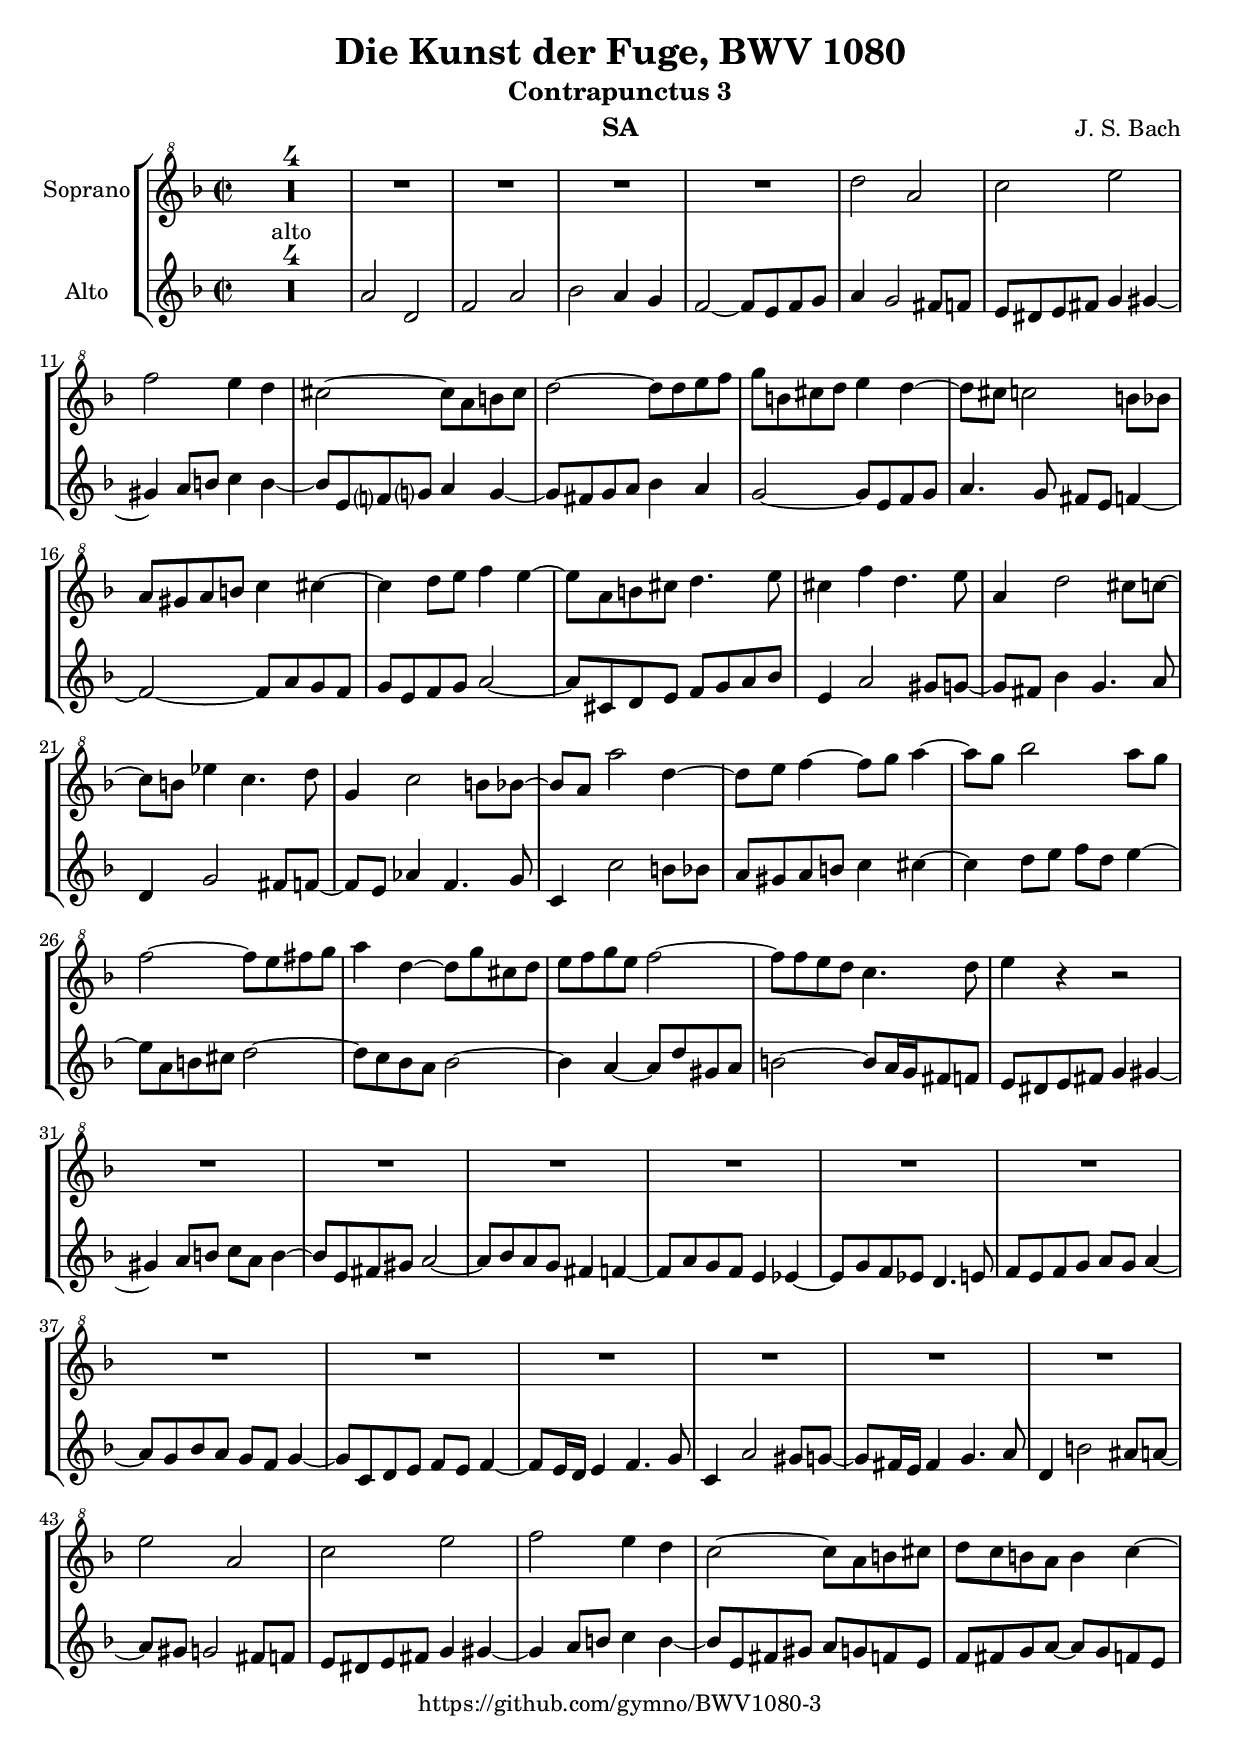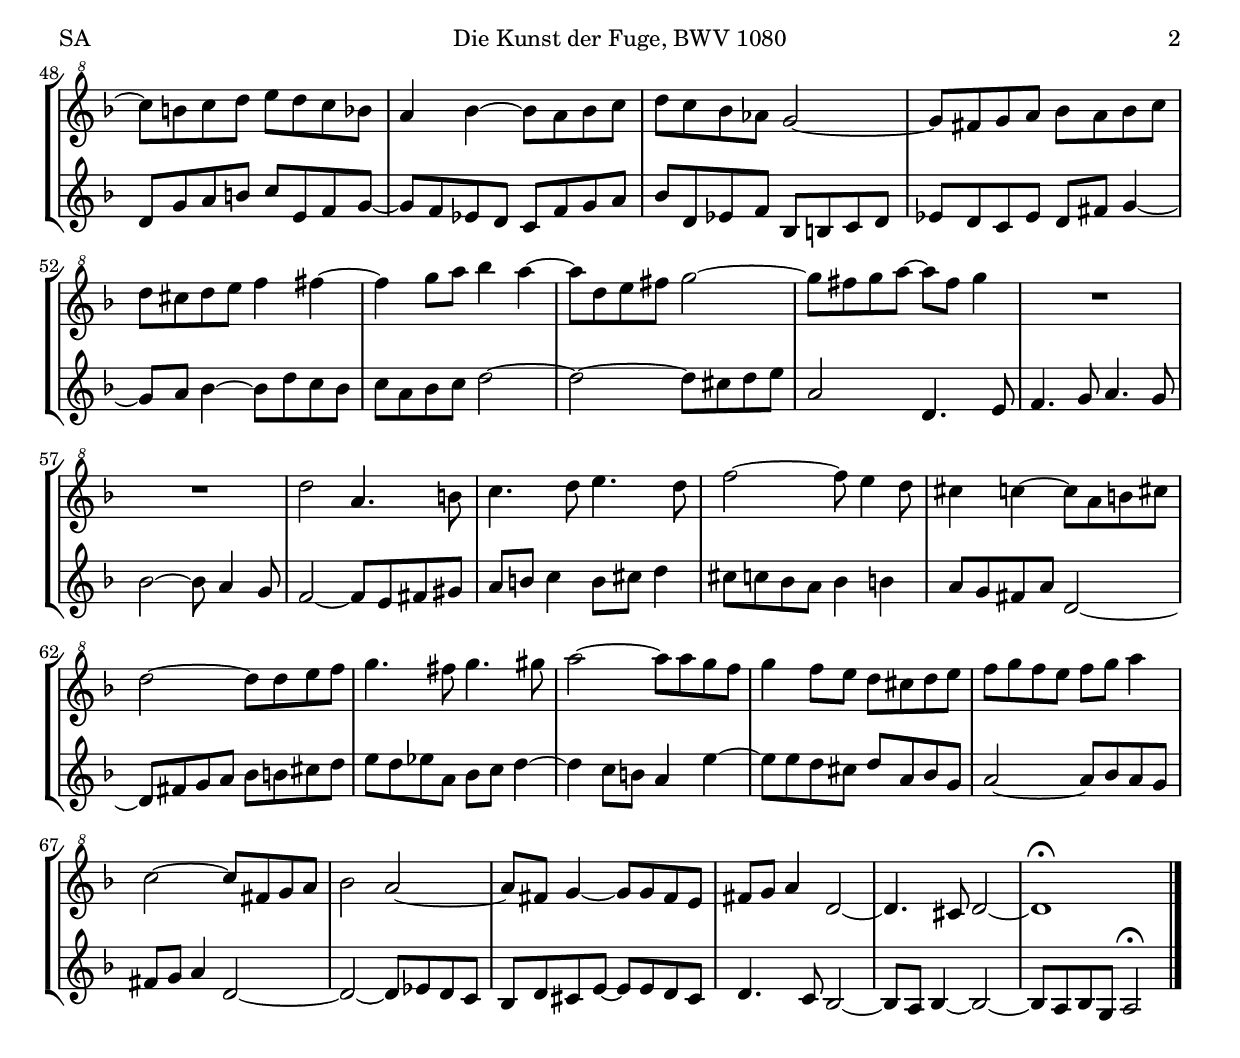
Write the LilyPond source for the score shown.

\version "2.20.0"

\version "2.21.2"

soprano=\new Voice \compressMMRests { \relative c'''{
  \set Staff.instrumentName=#"Soprano"
  \set Staff.midiInstrument = #"recorder"
  \time 2/2
  \key d \minor
  % https://lilypond.org/doc/v2.21/Documentation/notation/displaying-pitches
  \clef "treble^8"


%\set Score.skipTypesetting = ##t

    %%1
  R1*8|d2 a |
  %%10
  c e|f e4 d|cis2~ cis8 a b cis|d2~ d8 d e f|
  g b, cis d e4 d~|d8 cis c2 b8 bes|a gis a b c4 cis~|
  cis d8 e f4 e~|e8 a, b cis d4. e8|cis4 f d4. e8|
  %%20
  a,4 d2 cis8 c~|c b es4 c4. d8|g,4 c2 b8 bes~|bes a a'2 d,4~|
  d8 e f4~ f8 g a4~|a8 g bes2 a8 g|f2~ f8 e fis g|
  a4 d,~ d8 g cis, d|e f g e f2~|f8 f e d c4. d8|
  %%30
  e4 r r2|R1*12|
  %%40
  e2 a,|c e|f e4 d|c2~ c8 a b cis|d c b a b4 c~|
  c8 b c d e d c bes|a4 bes~ bes8 a bes c|
  %%50
  d c bes as g2~|g8 fis g a bes a bes c|d cis d e f4 fis~|
  fis g8 a bes4 a~|a8 d, e fis g2~|g8 fis g a~ a fis g4|
  R1*2|d2 a4. b8|c4. d8 e4. d8|
  %%60
  f2~ f8 e4 d8|cis4 c4~ c8 a b cis|d2~ d8 d e f|
  g4. fis8 g4. gis8|a2~ a8 a g f|g4 f8 e d cis d e|
  f g f e f g a4|c,2~ c8 fis, g a|bes2 a~|a8 fis g4~ g8 g fis e|
  %%70
  fis g a4 d,2~|d4. cis8 d2~|d1\fermata
  
\set Score.skipTypesetting = ##f
\bar "|." }}   %*********************************


\version "2.21.2"

alto=\new Voice { \relative c'' {
  \set Staff.instrumentName=#"Alto"
  \set Staff.midiInstrument = #"recorder"
  \time 2/2
  \key d \minor

%\set Score.skipTypesetting = ##t
  %%0
  
  R1*4^"alto" |
  a2 d,|f a|bes a4 g|f2~ f8 e f g|a4 g2 fis8 f|
  %%10
  e dis e fis g4 gis4~|gis a8 b c4 b~|
  b8 e, f? g? a4 g~|g8 fis g a bes4 a|g2~ g8 e f g|
  a4. g8 fis e f4~|f2~ f8 a g f|g e f g a2~|
  a8 cis, d e f g a bes|e,4 a2 gis8 g~|
  %%20
  g fis bes4 g4. a8|d,4 g2 fis8 f~|f e as4 f4. g8|
  c,4 c'2 b8 bes|a gis a b c4 cis~|cis d8 e f d e4~|
  e8 a, b cis d2~|d8 c bes a bes2~|bes4 a~ a8 d gis, a|
  b2~ b8 a16 g fis8 f|
  %%30
  e dis e fis g4 gis~|gis a8 b c a b4~|b8 e, fis gis a2~|
  a8 bes a g fis4 f~|f8 a g f e4 es~|es8 g f es d4. e8|
  f e f g a g a4~|a8 g bes a g f g4~|g8 c, d e f e f4~|
  f8 e16 d e4 f4. g8|
  %%40
  c,4 a'2 gis8 g~|g fis16 e fis4 g4. a8|d,4 b'2 ais8 a~|
  a gis g2 fis8 f|e dis e fis g4 gis~|gis a8 b c4 b~|
  b8 e, fis gis a g f e|f fis g a~ a g f e|d g a b c e, f g~|
  g f es d c f g a|
  %%50
  bes d, es f bes, b c d|es d c es d fis g4~|
  g8 a bes4~ bes8 d c bes|c a bes c d2~|d~ d8 cis d e|a,2 d,4. e8|
  f4. g8 a4. g8|bes2~ bes8 a4 g8|f2~ f8 e fis gis|a b c4 b8 cis d4|
  %%60
  cis8 c bes a bes4 b|a8 g fis a d,2~|d8 fis g a bes b cis d|
  e d es a, bes c d4~|d c8 b a4 e'~|e8 e d cis d a bes g|
  a2~ a8 bes a g|fis g a4 d,2~|d~ d8 es d c|
  bes d cis e~ e e d cis|
  %%70
  d4. c8 bes2~|bes8 a bes4~ bes2~|bes8 a bes g a2\fermata
  
\set Score.skipTypesetting = ##f
\bar "|." }}   %*********************************




global= {
  \time 2/2
  \key d \minor
}

music = {
  <<
    \tag #'score \tag #'sop \new Staff { << \global \soprano >> }
    \tag #'score \tag #'alt \new Staff { << \global \alto>> }
  >>
}
%%showFirstLength = R1*21

#(set-global-staff-size 20)
\book {
  \header{
    title = "Die Kunst der Fuge, BWV 1080"
    composer = "J. S. Bach"
    instrument = "SA"
    subtitle = "Contrapunctus 3"
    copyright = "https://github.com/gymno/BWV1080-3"
  }


  \paper {
    oddHeaderMarkup = \markup \fill-line
    { 
      \on-the-fly #not-first-page \fromproperty #'header:instrument 
      \on-the-fly #not-first-page \fromproperty #'header:title 
      \on-the-fly #print-page-number-check-first \fromproperty #'page:page-number-string     
    }
    evenHeaderMarkup = \oddHeaderMarkup
  }

  \score {
    \new StaffGroup \keepWithTag #'score \music
    \layout {
      \Score
      tempoWholesPerMinute = #(ly:make-moment 120 4)
      \override SpacingSpanner #'spacing-increment = #3
    }
  }
}

